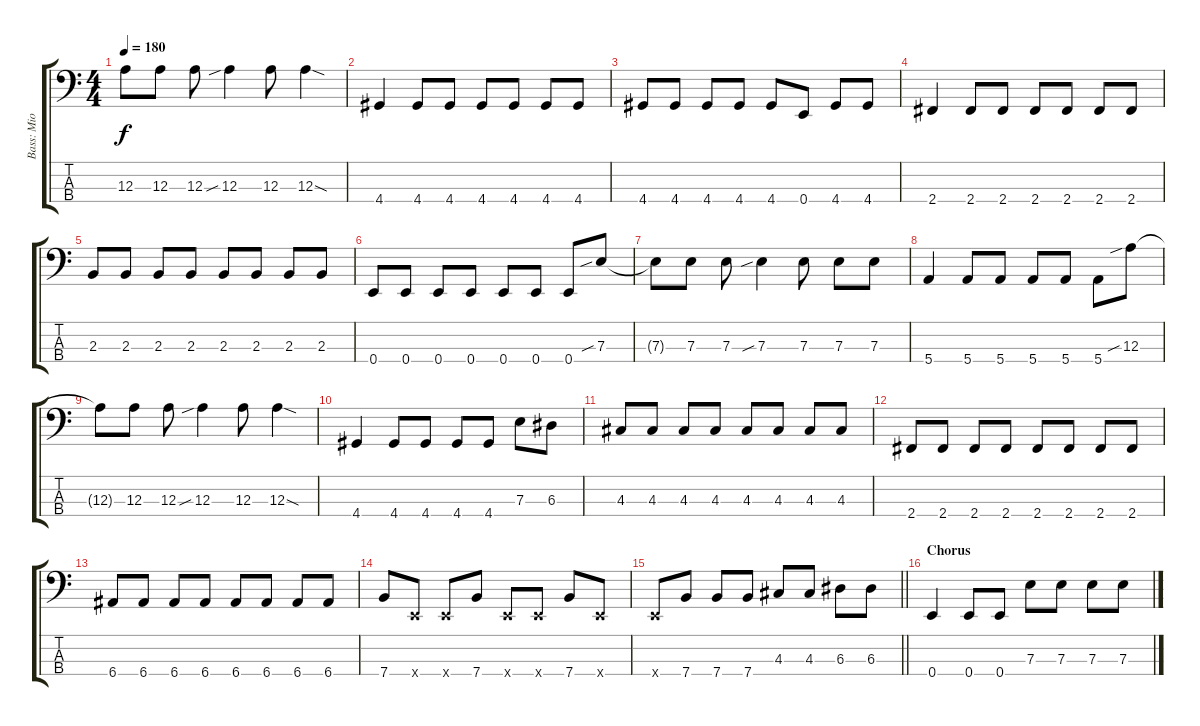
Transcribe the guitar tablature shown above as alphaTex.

\track ("Bass: Mio Akiyama" "Bass: Mio ") {instrument electricbassfinger}
\staff {score tabs}
\tuning (G2 D2 A1 E1) {hide}
\ts (4 4)
\tempo 180
\clef f4
\ks c
12.3{t}.8{dy f} 12.3.8 12.3.8 12.3{sib}.4 12.3.8 12.3{sod}.4 |
4.4.4 4.4.8 4.4.8 4.4.8 4.4.8 4.4.8 4.4.8 |
4.4.8 4.4.8 4.4.8 4.4.8 4.4.8 0.4.8 4.4.8 4.4.8 |
2.4.4 2.4.8 2.4.8 2.4.8 2.4.8 2.4.8 2.4.8 |
2.3.8 2.3.8 2.3.8 2.3.8 2.3.8 2.3.8 2.3.8 2.3.8 |
0.4.8 0.4.8 0.4.8 0.4.8 0.4.8 0.4.8 0.4.8 7.3{sib}.8 |
7.3{t}.8 7.3.8 7.3.8 7.3{sib}.4 7.3.8 7.3.8 7.3.8 |
5.4.4 5.4.8 5.4.8 5.4.8 5.4.8 5.4.8 12.3{sib}.8 |
12.3{t}.8 12.3.8 12.3.8 12.3{sib}.4 12.3.8 12.3{sod}.4 |
4.4.4 4.4.8 4.4.8 4.4.8 4.4.8 7.3.8 6.3.8 |
4.3.8 4.3.8 4.3.8 4.3.8 4.3.8 4.3.8 4.3.8 4.3.8 |
2.4.8 2.4.8 2.4.8 2.4.8 2.4.8 2.4.8 2.4.8 2.4.8 |
6.4.8 6.4.8 6.4.8 6.4.8 6.4.8 6.4.8 6.4.8 6.4.8 |
7.4.8 0.4{x}.8 0.4{x}.8 7.4.8 0.4{x}.8 0.4{x}.8 7.4.8 0.4{x}.8 |
\barLineRight lightlight
0.4{x}.8 7.4.8 7.4.8 7.4.8 4.3.8 4.3.8 6.3.8 6.3.8 |
\section ("" "Chorus")
0.4.4 0.4.8 0.4.8 7.3.8 7.3.8 7.3.8 7.3.8
